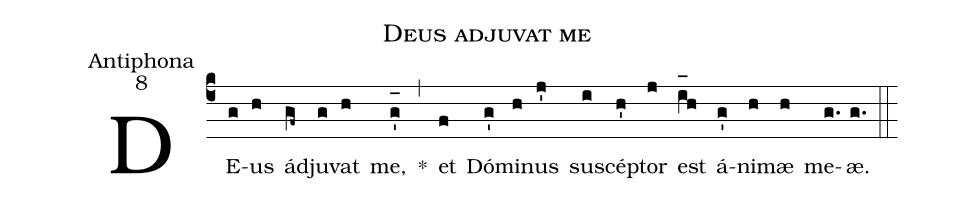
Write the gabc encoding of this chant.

name:Deus adjuvat me;
office-part:Antiphona;
mode:8;
%%
(c4) DE(g)us(h) ád(gf~)ju(g)vat(h) me,(g'_[oh:h]) *(,) et(f) Dó(g')mi(h)nus(j') sus(i)cé(h')ptor(j) est(i_[oh:h]h) <nlba>á(g')ni(h)mæ</nlba>(h) me(g.)æ.(g.) (::)
